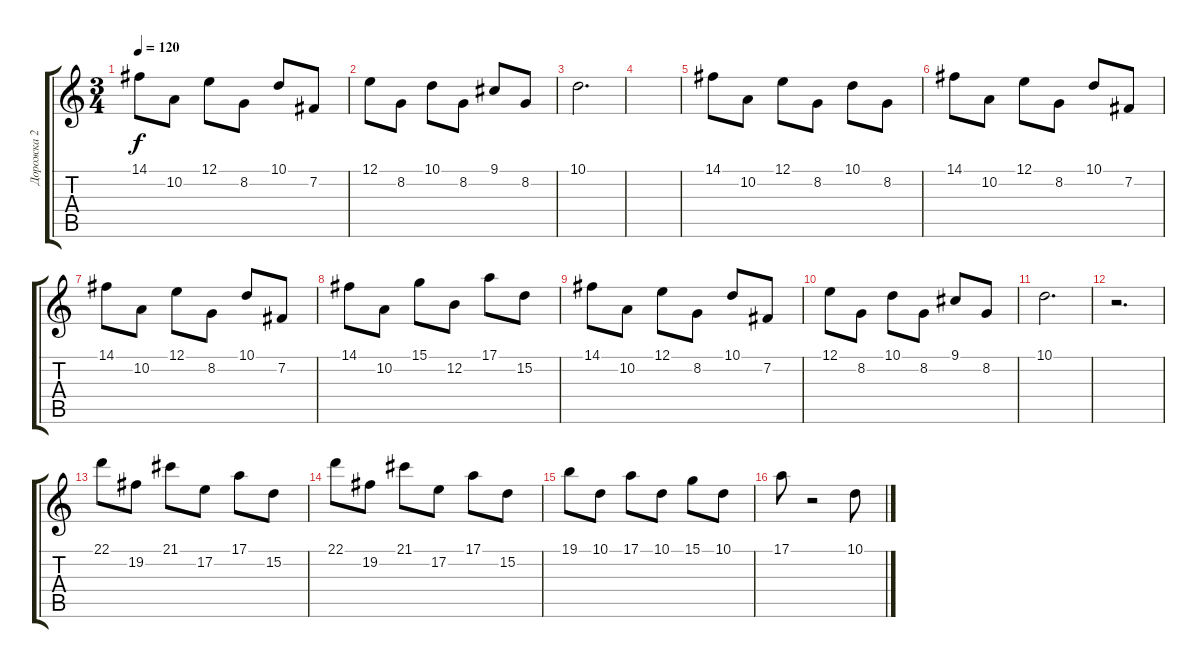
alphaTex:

\track ("Дорожка 2" "Дорожка 2") {instrument acousticgrandpiano}
\staff {score tabs}
\tuning (E4 B3 G3 D3 A2 E2) {hide}
\ts (3 4)
\tempo 120
\clef g2
\ks aminor
14.1.8{dy f} 10.2.8 12.1.8 8.2.8 10.1.8 7.2.8 |
12.1.8 8.2.8 10.1.8 8.2.8 9.1.8 8.2.8 |
10.1.2{d} |
|
14.1.8 10.2.8 12.1.8 8.2.8 10.1.8 8.2.8 |
14.1.8 10.2.8 12.1.8 8.2.8 10.1.8 7.2.8 |
14.1.8 10.2.8 12.1.8 8.2.8 10.1.8 7.2.8 |
14.1.8 10.2.8 15.1.8 12.2.8 17.1.8 15.2.8 |
14.1.8 10.2.8 12.1.8 8.2.8 10.1.8 7.2.8 |
12.1.8 8.2.8 10.1.8 8.2.8 9.1.8 8.2.8 |
10.1.2{d} |
r.2{d} |
22.1.8 19.2.8 21.1.8 17.2.8 17.1.8 15.2.8 |
22.1.8 19.2.8 21.1.8 17.2.8 17.1.8 15.2.8 |
19.1.8 10.1.8 17.1.8 10.1.8 15.1.8 10.1.8 |
17.1.8 r.2 10.1.8
